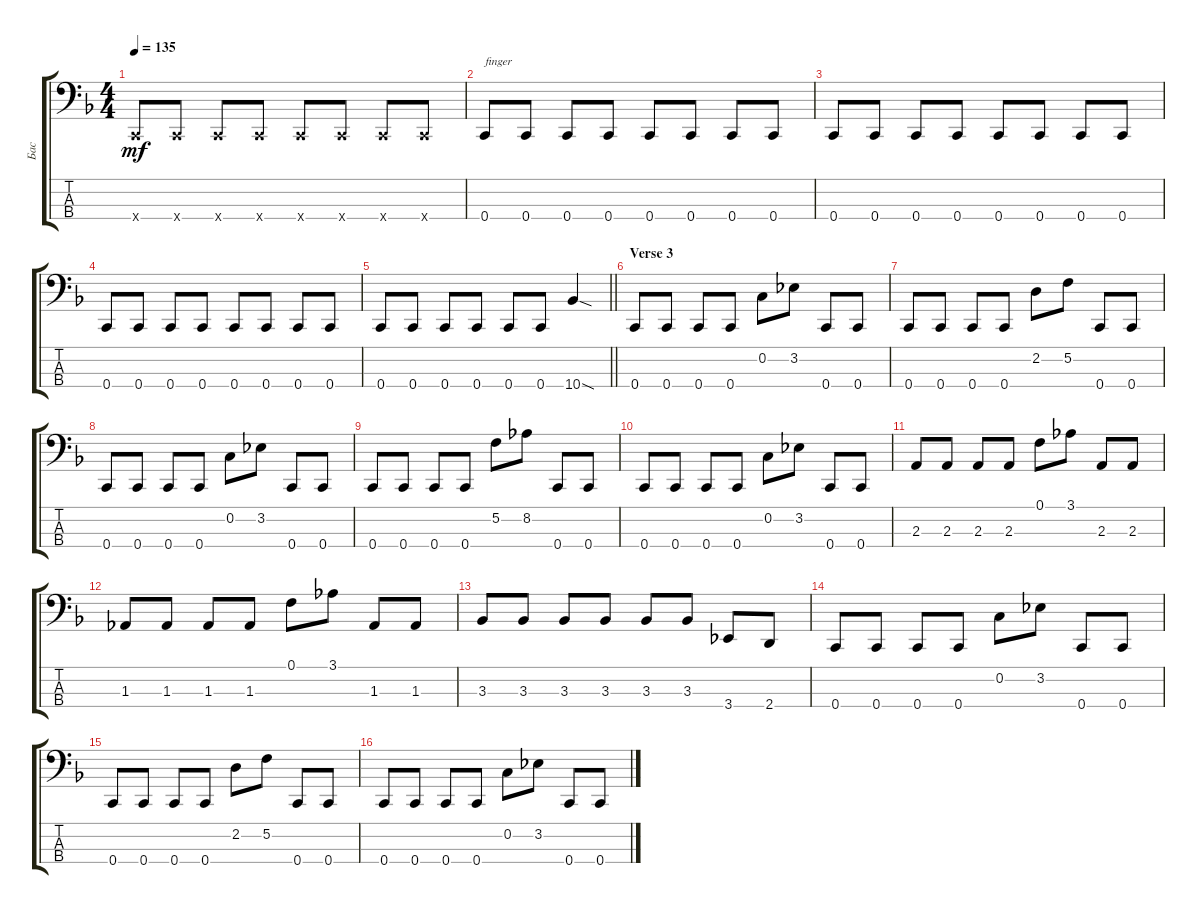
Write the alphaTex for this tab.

\track ("Бас" "Бас") {instrument electricbassfinger}
\staff {score tabs}
\tuning (F2 C2 G1 C1) {hide}
\ts (4 4)
\tempo 135
\clef f4
\ks dminor
0.4{x}.8{dy mf} 0.4{x}.8 0.4{x}.8 0.4{x}.8 0.4{x}.8 0.4{x}.8 0.4{x}.8 0.4{x}.8 |
0.4.8{txt "finger" volume 7} 0.4.8{volume 10} 0.4.8 0.4.8 0.4.8 0.4.8 0.4.8 0.4.8 |
0.4.8 0.4.8 0.4.8 0.4.8 0.4.8 0.4.8 0.4.8 0.4.8 |
0.4.8 0.4.8 0.4.8 0.4.8 0.4.8 0.4.8 0.4.8 0.4.8 |
\barLineRight lightlight
0.4.8 0.4.8 0.4.8 0.4.8 0.4.8 0.4.8 10.4{sod}.4 |
\section ("" "Verse 3")
0.4.8 0.4.8 0.4.8 0.4.8 0.2.8 3.2.8 0.4.8 0.4.8 |
0.4.8 0.4.8 0.4.8 0.4.8 2.2.8 5.2.8 0.4.8 0.4.8 |
0.4.8 0.4.8 0.4.8 0.4.8 0.2.8 3.2.8 0.4.8 0.4.8 |
0.4.8 0.4.8 0.4.8 0.4.8 5.2.8 8.2.8 0.4.8 0.4.8 |
0.4.8 0.4.8 0.4.8 0.4.8 0.2.8 3.2.8 0.4.8 0.4.8 |
2.3.8 2.3.8 2.3.8 2.3.8 0.1.8 3.1.8 2.3.8 2.3.8 |
1.3.8 1.3.8 1.3.8 1.3.8 0.1.8 3.1.8 1.3.8 1.3.8 |
3.3.8 3.3.8 3.3.8 3.3.8 3.3.8 3.3.8 3.4.8 2.4.8 |
0.4.8 0.4.8 0.4.8 0.4.8 0.2.8 3.2.8 0.4.8 0.4.8 |
0.4.8 0.4.8 0.4.8 0.4.8 2.2.8 5.2.8 0.4.8 0.4.8 |
0.4.8 0.4.8 0.4.8 0.4.8 0.2.8 3.2.8 0.4.8 0.4.8
